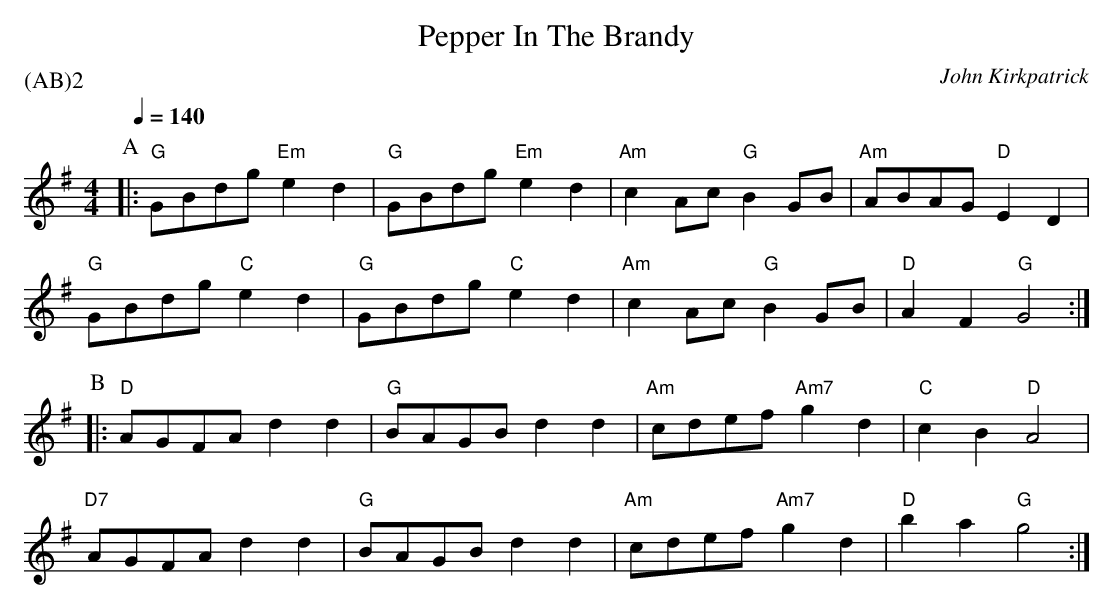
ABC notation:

X:1
T:Pepper In The Brandy
P:(AB)2
M:4/4
L:1/8
Q:1/4=140
C:John Kirkpatrick
K:G
P:A
|: "G" GBdg "Em" e2 d2  | "G" GBdg "Em" e2 d2 | "Am" c2 Ac "G" B2 GB | "Am" ABAG "D" E2 D2 |
"G" GBdg "C" e2 d2 | "G" GBdg "C" e2 d2 | "Am" c2 Ac "G" B2 GB | "D" A2 F2 "G" G4 :|
P:B
|: "D" AGFA d2 d2 | "G" BAGB d2 d2 | "Am" cdef "Am7" g2 d2 | "C" c2 B2 "D" A4 |
"D7" AGFA d2 d2 | "G" BAGB d2 d2 | "Am" cdef "Am7" g2 d2 | "D" b2 a2 "G" g4 :|
